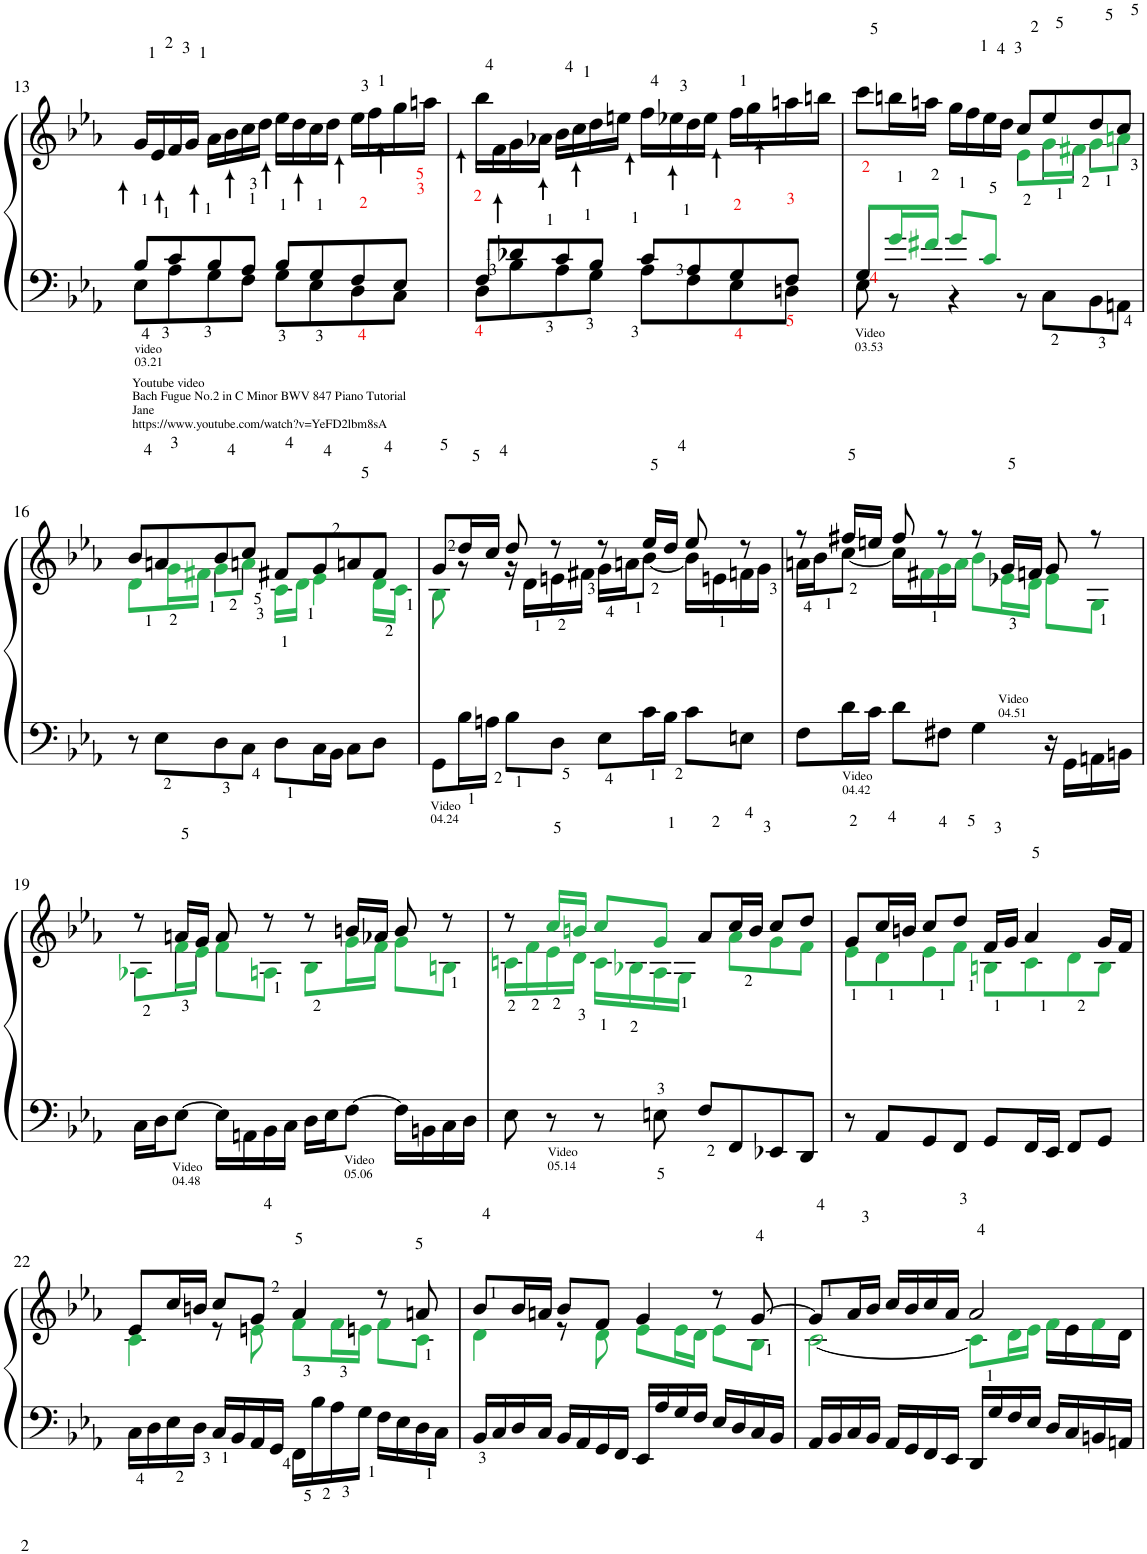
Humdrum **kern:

**kern	**kern
*part1	*part1
*staff2	*staff1
*I"Piano	*
*I'Pno.	*
!!LO:PB:g=z
*clefF4	*clefG2
*k[b-e-a-]	*k[b-e-a-]
*M4/4	*M4/4
*met(c)	*met(c)
=13	=13
*^	*
!LO:TX:b:t=video	!	!
!LO:TX:b:t=03.21	!	!
!LO:TX:b:t=Youtube video	!	!
!LO:TX:b:t=Bach Fugue No.2 in C Minor BWV 847 Piano Tutorial	!	!
!LO:TX:b:t=Jane	!	!
!LO:TX:b:t=https&colon;//www.youtube.com/watch?v=YeFD2lbm8sA	!	!
8B-/L	8E-\L	16g/LL
.	.	16e-/
8c/	8A-\	16f/
.	.	16g/JJ
8B-/	8G\	16a-\LL
.	.	16b-\
8A-/J	8F\J	16cc\
.	.	16dd\JJ
8B-/L	8G\L	16ee-\LL
.	.	16dd\
8G/	8E-\	16cc\
.	.	16dd\JJ
8F/	8D\	16ee-\LL
.	.	16ff\
8E-/J	8C\J	16gg\
.	.	16aan\JJ
=14	=14	=14
8F/L	8D\L	16bb-\LL
.	.	16f\
8d-X/	8B-\	16g\
.	.	16a-X\JJ
8c/	8A-\	16b-\LL
.	.	16cc\
8B-/J	8G\J	16dd\
.	.	16een\JJ
8c/L	8A-\L	16ff\LL
.	.	16ee-X\
8A-/	8F\	16dd\
.	.	16ee-\JJ
8G/	8E-\	16ff\LL
.	.	16gg\
8F/J	8Dn\J	16aan\
.	.	16bbn\JJ
=15	=15	=15
*	*	*^
!LO:TX:b:t=Video	!	!	!
!LO:TX:b:t=03.53	!	!	!
8G/L	8E-\	8ccc\L	4ryy
16gi/L	8r	16bbn\L	.
16f#Xj/JJ	.	16aan\JJ	.
8gi/L	4r	16gg\LL	4ryy
.	.	16ff\	.
8ci/J	.	16ee-\	.
.	.	16dd\JJ	.
8ryy	8r	8cc/L	8e-<i\L
16ryy	8C\L	8ee-/	16gi\L
16ryy	.	.	16f#Xi\JJ
8ryy	8BB-\	8dd/	8gi\L
8ryy	8AAn\J	8cc/J	8ani\J
*v	*v	*	*
!!LO:LB:g=z	!!
=16	=16	=16
8r	8b-/L	8di\L
8E-\L	8an/	16gZ\L
.	.	16f#XV\JJ
8D\	8b-/	8gZ\L
8C\J	8cc/J	8anZ\J
8D\L	8f#X/L	16c<Z\LL
.	.	16dV\JJ
16C\L	8g/	4e-Z\
16BB-\JJ	.	.
8C\L	8an/	.
8D\J	8f#/J	16dZ\LL
.	.	16cV\JJ
=17	=17	=17
!LO:TX:b:t=Video	!	!
!LO:TX:b:t=04.24	!	!
8GG\L	8g/L	8B-V\
16B-\L	16dd/L	8r
16An\JJ	16cc/JJ	.
8B-\L	8dd/	16r
.	.	16d\LL
8D\J	8r	16en\
.	.	16f#X\JJ
8E-\L	8r	16g\LL
.	.	16an\J
16c\L	16ee-/LL	[8b-\J
16B-\JJ	16dd/JJ	.
8c\L	8ee-/	16b-\LL]
.	.	16en\
8En\J	8r	16fn\
.	.	16g\JJ
=18	=18	=18
8F\L	8r	16an\LL
.	.	16b-\J
!LO:TX:b:t=Video	!	!
!LO:TX:b:t=04.42	!	!
16d\L	16ff#X/LL	[8cc\J
16c\JJ	16een/JJ	.
8d\L	8ff#/	16cc\LL]
.	.	16f#XV\
8F#X\J	8r	16gV\
.	.	16aZ\JJ
4G\	8r	8b-Z\L
!	!LO:TX:b:t=Video	!
!	!LO:TX:b:t=04.51	!
.	16g/LL	16e-XZ\L
.	16fn/JJ	16dZ\JJ
16r	8g/	8e-Z\L
16GG\LL	.	.
16AAn\	8r	8GZ\J
16BBn\JJ	.	.
!!LO:LB:g=z	!!
=19	=19	=19
16C\LL	8r	8A-XV\L
16D\J	.	.
!LO:TX:b:t=Video	!	!
!LO:TX:b:t=04.48	!	!
[8E-\J	16an/LL	16fV\L
.	16g/JJ	16e-V\JJ
16E-\LL]	8a/	8fV\L
16AAn\	.	.
16BB-\	8r	8AnV\J
16C\JJ	.	.
16D\LL	8r	8B-Z\L
16E-\J	.	.
!LO:TX:b:t=Video	!	!
!LO:TX:b:t=05.06	!	!
[8F\J	16bn/LL	16gZ\L
.	16a-X/JJ	16fZ\JJ
16F\LL]	8b/	8gV\L
16BBn\	.	.
16C\	8r	8BnV\J
16D\JJ	.	.
=20	=20	=20
8E-\	8r	16cnV\LL
.	.	16fV\
!LO:TX:b:t=Video	!	!
!LO:TX:b:t=05.14	!	!
8r	16ccV/LL	16e-V\
.	16bnV/JJ	16d<V\JJ
8r	8ccV/L	16c<V\LL
.	.	16B-X<V\
8En<\	8gV/J	16A-<V\
.	.	16GV\JJ
8F/L	8a-/L	8ryy
8FF/	16cc/L	8a-Z\L
.	16b/JJ	.
8EE-X/	8cc/L	8gV\
8DD/J	8dd/J	8fZ\J
=21	=21	=21
8r	8g/L	8e-V\L
8AA-/L	16cc/L	8dV\
.	16bn/JJ	.
8GG/	8cc/L	8e-V\
8FF/J	8dd/J	8fV\J
8GG/L	16f/LL	8BnZ\L
.	16g/JJ	.
16FF/L	4a-/	8cZ\
16EE-/JJ	.	.
8FF/L	.	8dV\
8GG/J	16g/LL	8BZ\J
.	16f/JJ	.
!!LO:LB:g=z	!!
=22	=22	=22
16C\LL	8e-/L	4ci\
16D\	.	.
16E-\	16cc/L	.
16D\JJ	16bn/JJ	.
16C/LL	8cc/L	8r
16BB-/	.	.
16AA-/	8g/J	8enV\
16GG/JJ	.	.
16FF\LL	4a-/	8fZ\L
16B-\	.	.
16A-\	.	16fZ\L
16G\JJ	.	16eni\JJ
16F\LL	8r	8fV\L
16E-\	.	.
16D\	8an/	8cZ\J
16C\JJ	.	.
=23	=23	=23
16BB-/LL	8b-/L	4di\
16C/	.	.
16D/	16b-/L	.
16C/JJ	16an/JJ	.
16BB-/LL	8b-/L	8r
16AA-/	.	.
16GG/	8f/J	8dV\
16FF/JJ	.	.
16EE-/LL	4g/	8e-Z\L
16A-/	.	.
16G/	.	16e-Z\L
16F/JJ	.	16di\JJ
16E-/LL	8r	8e-V\L
16D/	.	.
16C/	[8g/	8B-Z\J
16BB-/JJ	.	.
=24	=24	=24
16AA-/LL	8g/L]	[2ci\
16BB-/	.	.
16C/	16a-/L	.
16BB-/JJ	16b-/JJ	.
16AA-/LL	16cc/LL	.
16GG/	16b-/	.
16FF/	16cc/	.
16EE-/JJ	16a-/JJ	.
16DD/LL	2a-/	8cZ\L]
16G/	.	.
16F/	.	16dZ\L
16E-/JJ	.	16e-i\JJ
16D/LL	.	16fV\LL
16C/	.	16e-\
16BBn/	.	16fZ\
16AAn/JJ	.	16d\JJ
*	*v	*v
=	=
*-	*-
